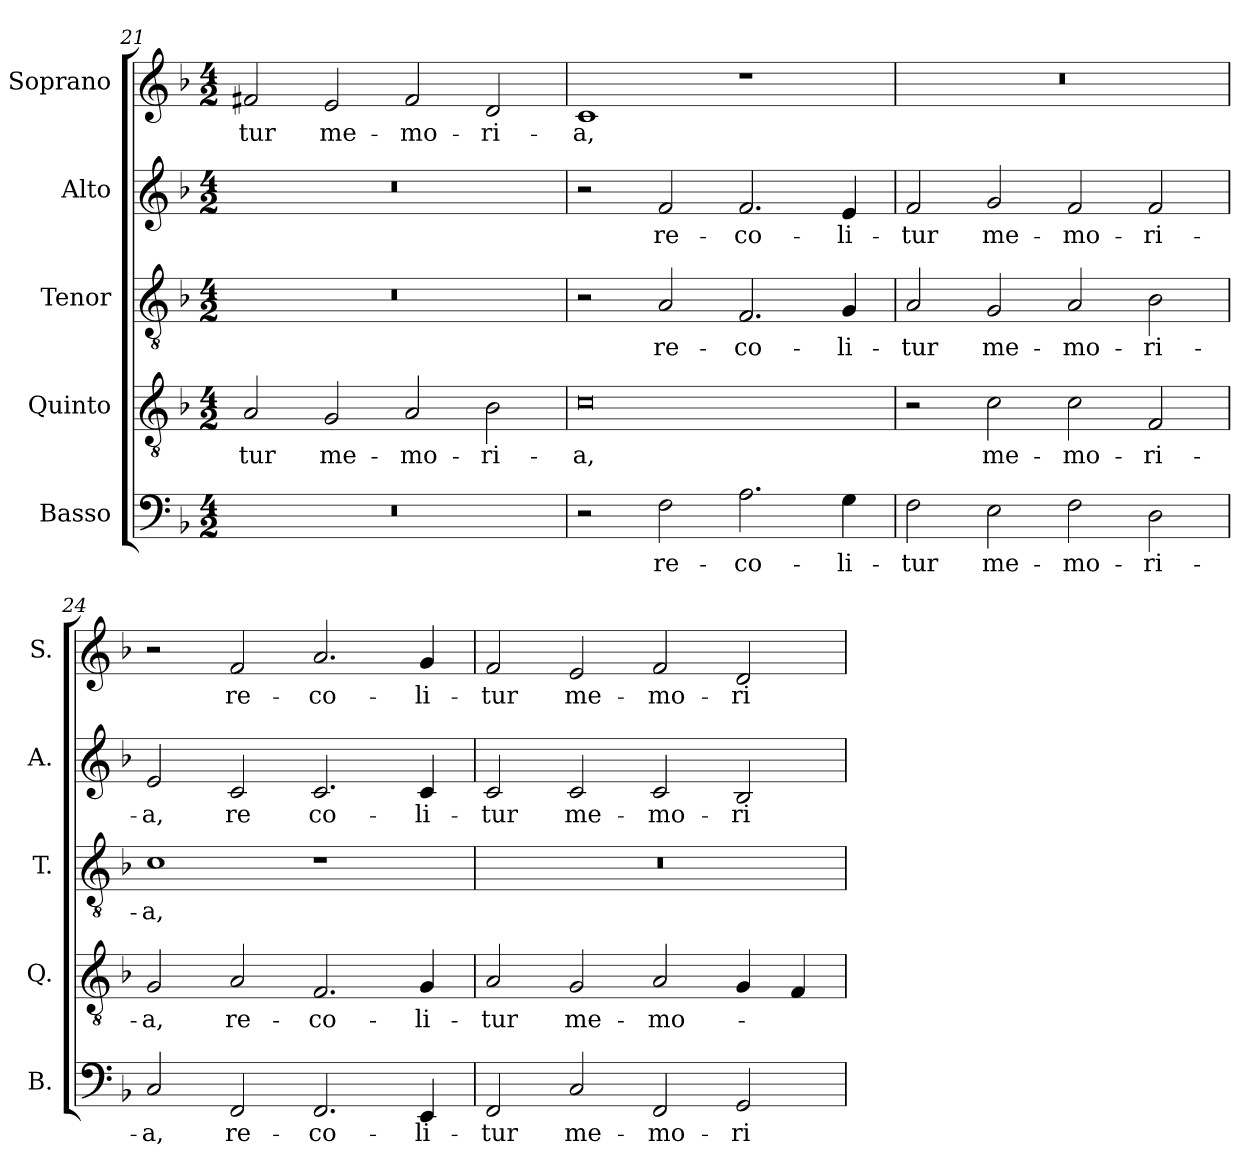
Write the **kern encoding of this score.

**kern	**text	**kern	**text	**kern	**text	**kern	**text	**kern	**text
*part5	*part5	*part4	*part4	*part3	*part3	*part2	*part2	*part1	*part1
*staff5	*staff5	*staff4	*staff4	*staff3	*staff3	*staff2	*staff2	*staff1	*staff1
*I"Basso	*	*I"Quinto	*	*I"Tenor	*	*I"Alto	*	*I"Soprano	*
*I'B.	*	*I'Q.	*	*I'T.	*	*I'A.	*	*I'S.	*
*clefF4	*	*clefGv2	*	*clefGv2	*	*clefG2	*	*clefG2	*
*	*	*ITrd7c12	*	*ITrd7c12	*	*	*	*	*
*k[b-]	*	*k[b-]	*	*k[b-]	*	*k[b-]	*	*k[b-]	*
*F:	*	*F:	*	*F:	*	*F:	*	*F:	*
*M4/2	*	*M4/2	*	*M4/2	*	*M4/2	*	*M4/2	*
=21	=21	=21	=21	=21	=21	=21	=21	=21	=21
!LO:N:vis=1	!	!	!	!	!	!	!	!	!
!	!	!	!LO:LY:b:color=#000000	!LO:N:vis=1	!	!LO:N:vis=1	!	!	!
!	!	!	!	!	!	!	!	!	!LO:LY:b:color=#000000
0r	.	2AAi/	-tur	0r	.	0r	.	2f#Xi/	-tur
!	!	!	!LO:LY:b:color=#000000	!	!	!	!	!	!
!	!	!	!	!	!	!	!	!	!LO:LY:b:color=#000000
.	.	2GGi/	me-	.	.	.	.	2ei/	me-
!	!	!	!LO:LY:b:color=#000000	!	!	!	!	!	!
!	!	!	!	!	!	!	!	!	!LO:LY:b:color=#000000
.	.	2AAi/	-mo-	.	.	.	.	2f#i/	-mo-
!	!	!	!LO:LY:b:color=#000000	!	!	!	!	!	!
!	!	!	!	!	!	!	!	!	!LO:LY:b:color=#000000
.	.	2BB-i\	-ri-	.	.	.	.	2di/	-ri-
=22	=22	=22	=22	=22	=22	=22	=22	=22	=22
!	!	!	!LO:LY:b:color=#000000	!	!	!	!	!	!
!	!	!	!	!	!	!	!	!	!LO:LY:b:color=#000000
2r	.	0Ci	-a,	2r	.	2r	.	1ci	-a,
!	!LO:LY:b:color=#000000	!	!	!	!	!	!	!	!
!	!	!	!	!	!LO:LY:b:color=#000000	!	!	!	!
!	!	!	!	!	!	!	!LO:LY:b:color=#000000	!	!
2Fi\	re-	.	.	2AAi/	re-	2fi/	re-	.	.
!	!LO:LY:b:color=#000000	!	!	!	!	!	!	!	!
!	!	!	!	!	!LO:LY:b:color=#000000	!	!	!	!
!	!	!	!	!	!	!	!LO:LY:b:color=#000000	!	!
2.Ai\	-co-	.	.	2.FFi/	-co-	2.fi/	-co-	1r	.
!	!LO:LY:b:color=#000000	!	!	!	!	!	!	!	!
!	!	!	!	!	!LO:LY:b:color=#000000	!	!	!	!
!	!	!	!	!	!	!	!LO:LY:b:color=#000000	!	!
4Gi\	-li-	.	.	4GGi/	-li-	4ei/	-li-	.	.
=23	=23	=23	=23	=23	=23	=23	=23	=23	=23
!	!LO:LY:b:color=#000000	!	!	!	!	!	!	!	!
!	!	!	!	!	!LO:LY:b:color=#000000	!	!	!	!
!	!	!	!	!	!	!	!LO:LY:b:color=#000000	!LO:N:vis=1	!
2Fi\	-tur	2r	.	2AAi/	-tur	2fi/	-tur	0r	.
!	!LO:LY:b:color=#000000	!	!	!	!	!	!	!	!
!	!	!	!LO:LY:b:color=#000000	!	!	!	!	!	!
!	!	!	!	!	!LO:LY:b:color=#000000	!	!	!	!
!	!	!	!	!	!	!	!LO:LY:b:color=#000000	!	!
2Ei\	me-	2Ci\	me-	2GGi/	me-	2gi/	me-	.	.
!	!LO:LY:b:color=#000000	!	!	!	!	!	!	!	!
!	!	!	!LO:LY:b:color=#000000	!	!	!	!	!	!
!	!	!	!	!	!LO:LY:b:color=#000000	!	!	!	!
!	!	!	!	!	!	!	!LO:LY:b:color=#000000	!	!
2Fi\	-mo-	2Ci\	-mo-	2AAi/	-mo-	2fi/	-mo-	.	.
!	!LO:LY:b:color=#000000	!	!	!	!	!	!	!	!
!	!	!	!LO:LY:b:color=#000000	!	!	!	!	!	!
!	!	!	!	!	!LO:LY:b:color=#000000	!	!	!	!
!	!	!	!	!	!	!	!LO:LY:b:color=#000000	!	!
2Di\	-ri-	2FFi/	-ri-	2BB-i\	-ri-	2fi/	-ri-	.	.
=24	=24	=24	=24	=24	=24	=24	=24	=24	=24
!	!LO:LY:b:color=#000000	!	!	!	!	!	!	!	!
!	!	!	!LO:LY:b:color=#000000	!	!	!	!	!	!
!	!	!	!	!	!LO:LY:b:color=#000000	!	!	!	!
!	!	!	!	!	!	!	!LO:LY:b:color=#000000	!	!
2Ci/	-a,	2GGi/	-a,	1Ci	-a,	2ei/	-a,	2r	.
!	!LO:LY:b:color=#000000	!	!	!	!	!	!	!	!
!	!	!	!LO:LY:b:color=#000000	!	!	!	!	!	!
!	!	!	!	!	!	!	!LO:LY:b:color=#000000	!	!
!	!	!	!	!	!	!	!	!	!LO:LY:b:color=#000000
2FFi/	re-	2AAi/	re-	.	.	2ci/	re	2fi/	re-
!	!LO:LY:b:color=#000000	!	!	!	!	!	!	!	!
!	!	!	!LO:LY:b:color=#000000	!	!	!	!	!	!
!	!	!	!	!	!	!	!LO:LY:b:color=#000000	!	!
!	!	!	!	!	!	!	!	!	!LO:LY:b:color=#000000
2.FFi/	-co-	2.FFi/	-co-	1r	.	2.ci/	co-	2.ai/	-co-
!	!LO:LY:b:color=#000000	!	!	!	!	!	!	!	!
!	!	!	!LO:LY:b:color=#000000	!	!	!	!	!	!
!	!	!	!	!	!	!	!LO:LY:b:color=#000000	!	!
!	!	!	!	!	!	!	!	!	!LO:LY:b:color=#000000
4EEi/	-li-	4GGi/	-li-	.	.	4ci/	-li-	4gi/	-li-
!!LO:LB:g=z
=25	=25	=25	=25	=25	=25	=25	=25	=25	=25
!	!LO:LY:b:color=#000000	!	!	!	!	!	!	!	!
!	!	!	!LO:LY:b:color=#000000	!LO:N:vis=1	!	!	!	!	!
!	!	!	!	!	!	!	!LO:LY:b:color=#000000	!	!
!	!	!	!	!	!	!	!	!	!LO:LY:b:color=#000000
2FFi/	-tur	2AAi/	-tur	0r	.	2ci/	-tur	2fi/	-tur
!	!LO:LY:b:color=#000000	!	!	!	!	!	!	!	!
!	!	!	!LO:LY:b:color=#000000	!	!	!	!	!	!
!	!	!	!	!	!	!	!LO:LY:b:color=#000000	!	!
!	!	!	!	!	!	!	!	!	!LO:LY:b:color=#000000
2Ci/	me-	2GGi/	me-	.	.	2ci/	me-	2ei/	me-
!	!LO:LY:b:color=#000000	!	!	!	!	!	!	!	!
!	!	!	!LO:LY:b:color=#000000	!	!	!	!	!	!
!	!	!	!	!	!	!	!LO:LY:b:color=#000000	!	!
!	!	!	!	!	!	!	!	!	!LO:LY:b:color=#000000
2FFi/	-mo-	2AAi/	-mo-	.	.	2ci/	-mo-	2fi/	-mo-
!	!LO:LY:b:color=#000000	!	!	!	!	!	!	!	!
!	!	!	!	!	!	!	!LO:LY:b:color=#000000	!	!
!	!	!	!	!	!	!	!	!	!LO:LY:b:color=#000000
2GGi/	-ri-	4GGi/	.	.	.	2B-i/	-ri-	2di/	-ri-
.	.	4FFi/	.	.	.	.	.	.	.
=	=	=	=	=	=	=	=	=	=
*-	*-	*-	*-	*-	*-	*-	*-	*-	*-
